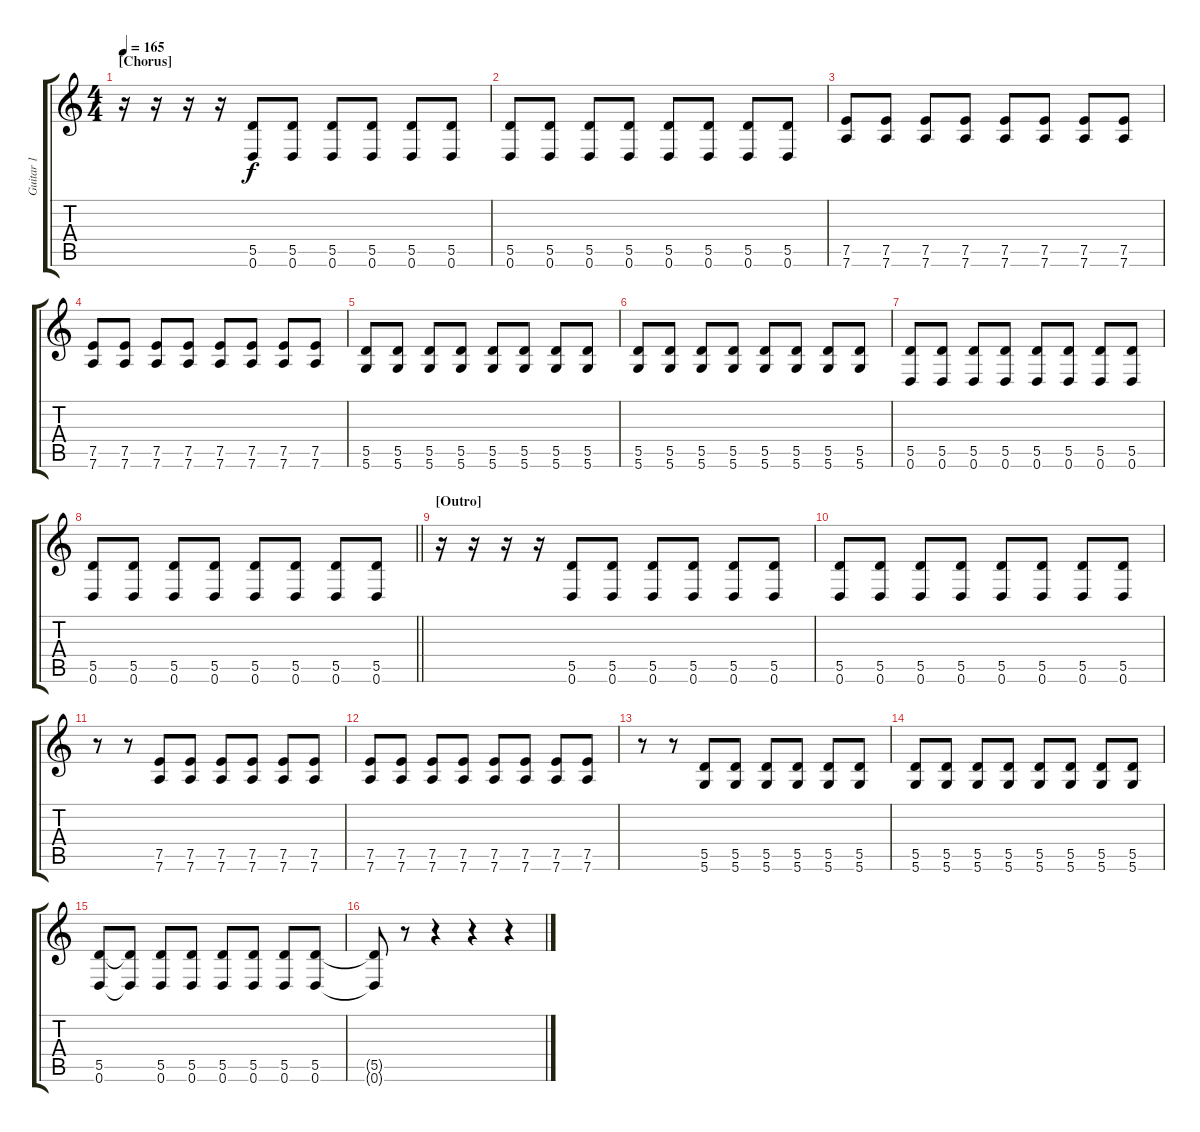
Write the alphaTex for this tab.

\track ("Guitar 1" "Guitar 1") {instrument electricguitarmuted}
\staff {score tabs}
\tuning (E4 B3 G3 D3 A2 D2) {hide}
\ts (4 4)
\section ("" "[Chorus]")
\tempo 165
\clef g2
\ks c
r.16{dy f} r.16 r.16 r.16 (5.5 0.6).8 (5.5 0.6).8 (5.5 0.6).8 (5.5 0.6).8 (5.5 0.6).8 (5.5 0.6).8 |
(5.5 0.6).8 (5.5 0.6).8 (5.5 0.6).8 (5.5 0.6).8 (5.5 0.6).8 (5.5 0.6).8 (5.5 0.6).8 (5.5 0.6).8 |
(7.5 7.6).8 (7.5 7.6).8 (7.5 7.6).8 (7.5 7.6).8 (7.5 7.6).8 (7.5 7.6).8 (7.5 7.6).8 (7.5 7.6).8 |
(7.5 7.6).8 (7.5 7.6).8 (7.5 7.6).8 (7.5 7.6).8 (7.5 7.6).8 (7.5 7.6).8 (7.5 7.6).8 (7.5 7.6).8 |
(5.5 5.6).8 (5.5 5.6).8 (5.5 5.6).8 (5.5 5.6).8 (5.5 5.6).8 (5.5 5.6).8 (5.5 5.6).8 (5.5 5.6).8 |
(5.5 5.6).8 (5.5 5.6).8 (5.5 5.6).8 (5.5 5.6).8 (5.5 5.6).8 (5.5 5.6).8 (5.5 5.6).8 (5.5 5.6).8 |
(5.5 0.6).8 (5.5 0.6).8 (5.5 0.6).8 (5.5 0.6).8 (5.5 0.6).8 (5.5 0.6).8 (5.5 0.6).8 (5.5 0.6).8 |
\barLineRight lightlight
(5.5 0.6).8 (5.5 0.6).8 (5.5 0.6).8 (5.5 0.6).8 (5.5 0.6).8 (5.5 0.6).8 (5.5 0.6).8 (5.5 0.6).8 |
\section ("" "[Outro]")
r.16 r.16 r.16 r.16 (5.5 0.6).8 (5.5 0.6).8 (5.5 0.6).8 (5.5 0.6).8 (5.5 0.6).8 (5.5 0.6).8 |
(5.5 0.6).8 (5.5 0.6).8 (5.5 0.6).8 (5.5 0.6).8 (5.5 0.6).8 (5.5 0.6).8 (5.5 0.6).8 (5.5 0.6).8 |
r.8 r.8 (7.5 7.6).8 (7.5 7.6).8 (7.5 7.6).8 (7.5 7.6).8 (7.5 7.6).8 (7.5 7.6).8 |
(7.5 7.6).8 (7.5 7.6).8 (7.5 7.6).8 (7.5 7.6).8 (7.5 7.6).8 (7.5 7.6).8 (7.5 7.6).8 (7.5 7.6).8 |
r.8 r.8 (5.5 5.6).8 (5.5 5.6).8 (5.5 5.6).8 (5.5 5.6).8 (5.5 5.6).8 (5.5 5.6).8 |
(5.5 5.6).8 (5.5 5.6).8 (5.5 5.6).8 (5.5 5.6).8 (5.5 5.6).8 (5.5 5.6).8 (5.5 5.6).8 (5.5 5.6).8 |
(5.5 0.6).8 (5.5{t} 0.6{t}).8 (5.5 0.6).8 (5.5 0.6).8 (5.5 0.6).8 (5.5 0.6).8 (5.5 0.6).8 (5.5 0.6).8 |
(5.5{t} 0.6{t}).8 r.8 r.4 r.4 r.4
